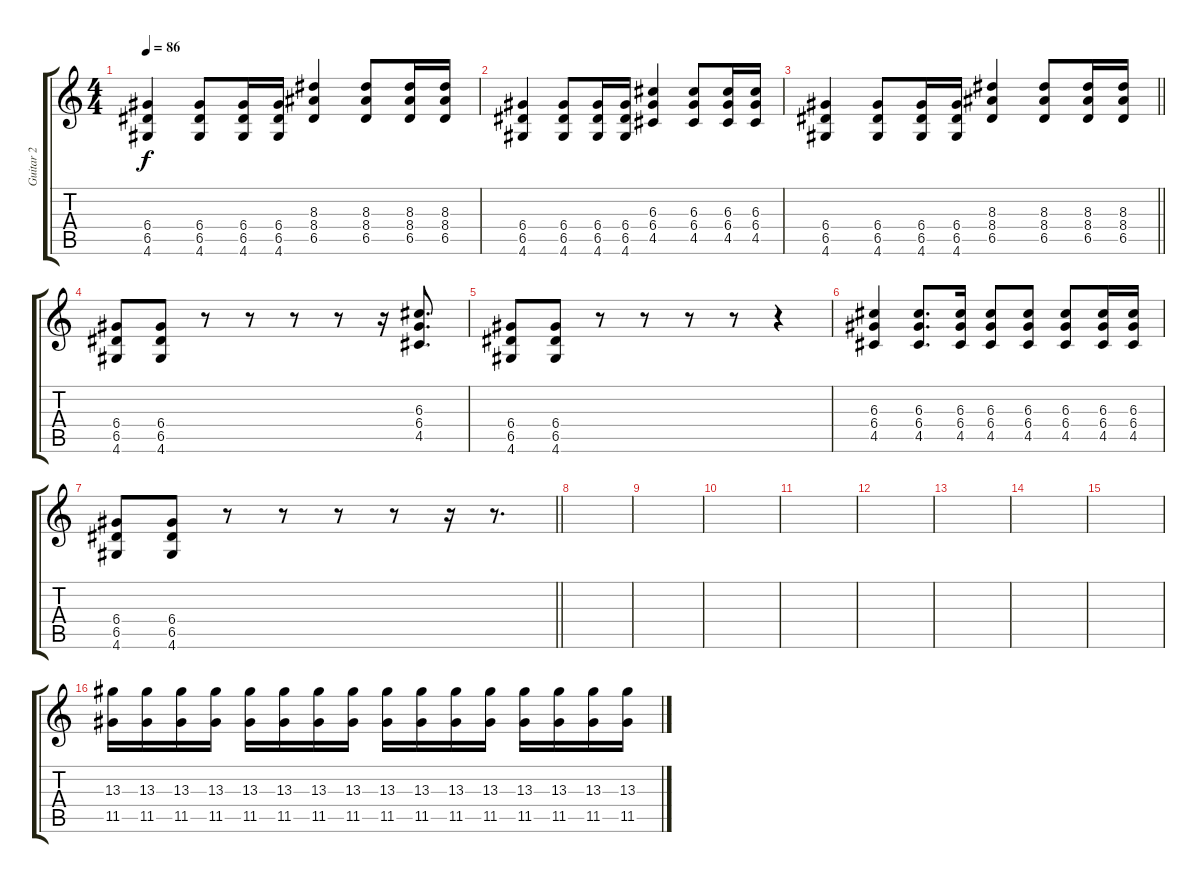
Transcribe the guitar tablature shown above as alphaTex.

\track ("Guitar 2" "Guitar 2") {instrument overdrivenguitar}
\staff {score tabs}
\tuning (E4 B3 G3 D3 A2 E2) {hide}
\ts (4 4)
\tempo 86
\clef g2
\ks c
(6.4 6.5 4.6).4{dy f} (6.4 6.5 4.6).8 (6.4 6.5 4.6).16 (6.4 6.5 4.6).16 (8.3 8.4 6.5).4 (8.3 8.4 6.5).8 (8.3 8.4 6.5).16 (8.3 8.4 6.5).16 |
(6.4 6.5 4.6).4 (6.4 6.5 4.6).8 (6.4 6.5 4.6).16 (6.4 6.5 4.6).16 (6.3 6.4 4.5).4 (6.3 6.4 4.5).8 (6.3 6.4 4.5).16 (6.3 6.4 4.5).16 |
\barLineRight lightlight
(6.4 6.5 4.6).4 (6.4 6.5 4.6).8 (6.4 6.5 4.6).16 (6.4 6.5 4.6).16 (8.3 8.4 6.5).4 (8.3 8.4 6.5).8 (8.3 8.4 6.5).16 (8.3 8.4 6.5).16 |
(6.4 6.5 4.6).8 (6.4 6.5 4.6).8 r.8 r.8 r.8 r.8 r.16 (6.3 6.4 4.5).8{d} |
(6.4 6.5 4.6).8 (6.4 6.5 4.6).8 r.8 r.8 r.8 r.8 r.4 |
(6.3 6.4 4.5).4 (6.3 6.4 4.5).8{d} (6.3 6.4 4.5).16 (6.3 6.4 4.5).8 (6.3 6.4 4.5).8 (6.3 6.4 4.5).8 (6.3 6.4 4.5).16 (6.3 6.4 4.5).16 |
\barLineRight lightlight
(6.4 6.5 4.6).8 (6.4 6.5 4.6).8 r.8 r.8 r.8 r.8 r.16 r.8{d} |
|
|
|
|
|
|
|
|
(13.3 11.5).16{volume 6} (13.3 11.5).16 (13.3 11.5).16 (13.3 11.5).16 (13.3 11.5).16 (13.3 11.5).16 (13.3 11.5).16 (13.3 11.5).16 (13.3 11.5).16 (13.3 11.5).16 (13.3 11.5).16 (13.3 11.5).16 (13.3 11.5).16 (13.3 11.5).16 (13.3 11.5).16 (13.3 11.5).16
